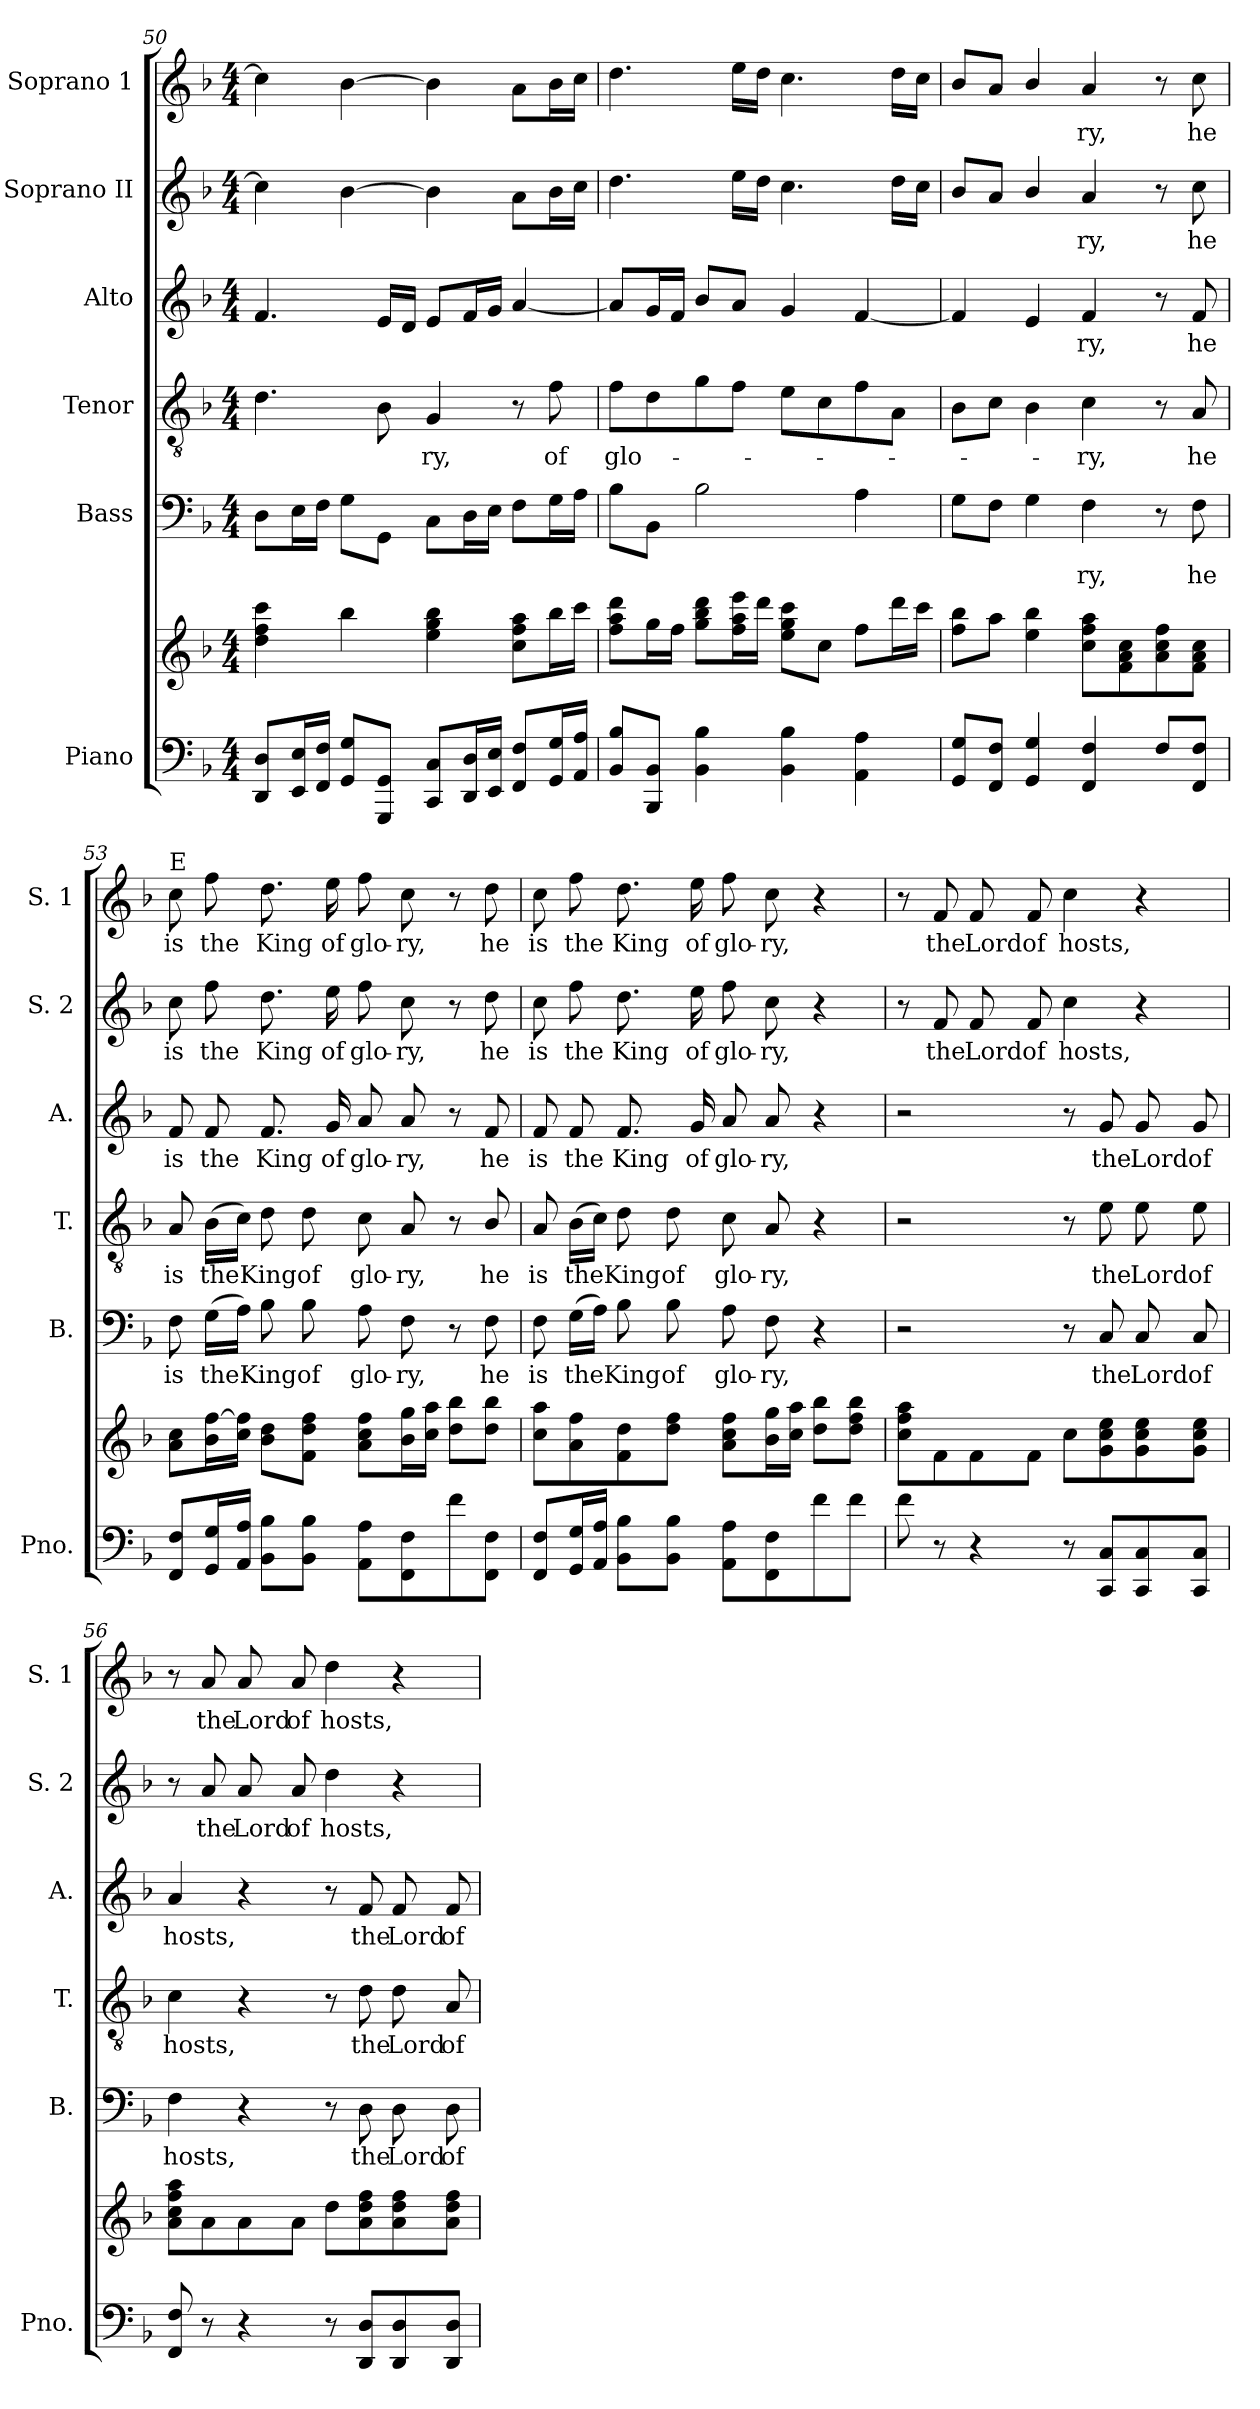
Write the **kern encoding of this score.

**kern	**kern	**kern	**text	**kern	**text	**kern	**text	**kern	**text	**kern	**text
*part6	*part6	*part5	*part5	*part4	*part4	*part3	*part3	*part2	*part2	*part1	*part1
*staff7	*staff6	*staff5	*staff5	*staff4	*staff4	*staff3	*staff3	*staff2	*staff2	*staff1	*staff1
*I"Piano	*	*I"Bass	*	*I"Tenor	*	*I"Alto	*	*I"Soprano II	*	*I"Soprano 1	*
*I'Pno.	*	*I'B.	*	*I'T.	*	*I'A.	*	*I'S. 2	*	*I'S. 1	*
!!LO:PB:g=z
*clefF4	*clefG2	*clefF4	*	*clefGv2	*	*clefG2	*	*clefG2	*	*clefG2	*
*k[b-]	*k[b-]	*k[b-]	*	*k[b-]	*	*k[b-]	*	*k[b-]	*	*k[b-]	*
*M4/4	*M4/4	*M4/4	*	*M4/4	*	*M4/4	*	*M4/4	*	*M4/4	*
=50	=50	=50	=50	=50	=50	=50	=50	=50	=50	=50	=50
8DD/ 8D/L	4dd\ 4ff\ 4ccc\	8D\L	.	4.d\	.	4.f/	.	4cc\]	.	4cc\]	.
16EE/ 16E/L	.	16E\L	.	.	.	.	.	.	.	.	.
16FF/ 16F/JJ	.	16F\JJ	.	.	.	.	.	.	.	.	.
8GG/ 8G/L	4bb-\	8G\L	.	.	.	.	.	[4b-\	.	[4b-\	.
8GGG/ 8GG/J	.	8GG\J	.	8B-\	.	16e/LL	.	.	.	.	.
.	.	.	.	.	.	16d/JJ	.	.	.	.	.
!	!	!	!	!	!LO:LY:b	!	!	!	!	!	!
8CC/ 8C/L	4ee\ 4gg\ 4bb-\	8C\L	.	4G/	-ry,	8e/L	.	4b-\]	.	4b-\]	.
16DD/ 16D/L	.	16D\L	.	.	.	16f/L	.	.	.	.	.
16EE/ 16E/JJ	.	16E\JJ	.	.	.	16g/JJ	.	.	.	.	.
8FF/ 8F/L	8cc\ 8ff\ 8aa\L	8F\L	.	8r	.	[4a/	.	8a\L	.	8a\L	.
!	!	!	!	!	!LO:LY:b	!	!	!	!	!	!
16GG/ 16G/L	16bb-\L	16G\L	.	8f\	of	.	.	16b-\L	.	16b-\L	.
16AA/ 16A/JJ	16ccc\JJ	16A\JJ	.	.	.	.	.	16cc\JJ	.	16cc\JJ	.
=51	=51	=51	=51	=51	=51	=51	=51	=51	=51	=51	=51
!	!	!	!	!	!LO:LY:b	!	!	!	!	!	!
8BB-/ 8B-/L	8ff\ 8aa\ 8ddd\L	8B-\L	.	8f\L	glo-	8a/L]	.	4.dd\	.	4.dd\	.
8BBB-/ 8BB-/J	16gg\L	8BB-\J	.	8d\	.	16g/L	.	.	.	.	.
.	16ff\JJ	.	.	.	.	16f/JJ	.	.	.	.	.
4BB-\ 4B-\	8gg\ 8bb-\ 8ddd\L	2B-\	.	8g\	.	8b-/L	.	.	.	.	.
.	16ff\ 16aa\ 16eee\L	.	.	8f\J	.	8a/J	.	16ee\LL	.	16ee\LL	.
.	16ddd\JJ	.	.	.	.	.	.	16dd\JJ	.	16dd\JJ	.
4BB-\ 4B-\	8ee\ 8gg\ 8ccc\L	.	.	8e\L	.	4g/	.	4.cc\	.	4.cc\	.
.	8cc\J	.	.	8c\	.	.	.	.	.	.	.
4AA\ 4A\	8ff\L	4A\	.	8f\	.	[4f/	.	.	.	.	.
.	16ddd\L	.	.	8A\J	.	.	.	16dd\LL	.	16dd\LL	.
.	16ccc\JJ	.	.	.	.	.	.	16cc\JJ	.	16cc\JJ	.
=52	=52	=52	=52	=52	=52	=52	=52	=52	=52	=52	=52
8GG/ 8G/L	8ff\ 8bb-\L	8G\L	.	8B-\L	.	4f/]	.	8b-/L	.	8b-/L	.
8FF/ 8F/J	8aa\J	8F\J	.	8c\J	.	.	.	8a/J	.	8a/J	.
4GG/ 4G/	4ee\ 4bb-\	4G\	.	4B-\	.	4e/	.	4b-/	.	4b-/	.
!	!	!	!LO:LY:b	!	!LO:LY:b	!	!LO:LY:b	!	!LO:LY:b	!	!LO:LY:b
4FF/ 4F/	8cc\ 8ff\ 8aa\L	4F\	-ry,	4c\	-ry,	4f/	-ry,	4a/	-ry,	4a/	-ry,
.	8f\ 8a\ 8cc\	.	.	.	.	.	.	.	.	.	.
8F/L	8a\ 8cc\ 8ff\	8r	.	8r	.	8r	.	8r	.	8r	.
!	!	!	!LO:LY:b	!	!LO:LY:b	!	!LO:LY:b	!	!LO:LY:b	!	!LO:LY:b
8FF/ 8F/J	8f\ 8a\ 8cc\J	8F\	he	8A/	he	8f/	he	8cc\	he	8cc\	he
!!LO:PB:g=z
=53	=53	=53	=53	=53	=53	=53	=53	=53	=53	=53	=53
!	!	!	!	!	!	!	!	!	!	!LO:TX:a:t=E	!
!	!	!	!LO:LY:b	!	!LO:LY:b	!	!LO:LY:b	!	!LO:LY:b	!	!LO:LY:b
8FF/ 8F/L	8a\ 8cc\L	8F\	is	8A/	is	8f/	is	8cc\	is	8cc\	is
!	!	!	!LO:LY:b	!	!LO:LY:b	!	!LO:LY:b	!	!LO:LY:b	!	!LO:LY:b
16GG/ 16G/L	16b-\ [16ff\L	(>16G\LL	the	(>16B-\LL	the	8f/	the	8ff\	the	8ff\	the
16AA/ 16A/JJ	16cc\ 16ff\]JJ	16A\JJ)	.	16c\JJ)	.	.	.	.	.	.	.
!	!	!	!LO:LY:b	!	!LO:LY:b	!	!LO:LY:b	!	!LO:LY:b	!	!LO:LY:b
8BB-\ 8B-\L	8b-\ 8dd\L	8B-\	King	8d\	King	8.f/	King	8.dd\	King	8.dd\	King
!	!	!	!LO:LY:b	!	!LO:LY:b	!	!	!	!	!	!
8BB-\ 8B-\J	8f\ 8dd\ 8ff\J	8B-\	of	8d\	of	.	.	.	.	.	.
!	!	!	!	!	!	!	!LO:LY:b	!	!LO:LY:b	!	!LO:LY:b
.	.	.	.	.	.	16g/	of	16ee\	of	16ee\	of
!	!	!	!LO:LY:b	!	!LO:LY:b	!	!LO:LY:b	!	!LO:LY:b	!	!LO:LY:b
8AA\ 8A\L	8a\ 8cc\ 8ff\L	8A\	glo-	8c\	glo-	8a/	glo-	8ff\	glo-	8ff\	glo-
!	!	!	!LO:LY:b	!	!LO:LY:b	!	!LO:LY:b	!	!LO:LY:b	!	!LO:LY:b
8FF\ 8F\	16b-\ 16gg\L	8F\	-ry,	8A/	-ry,	8a/	-ry,	8cc\	-ry,	8cc\	-ry,
.	16cc\ 16aa\JJ	.	.	.	.	.	.	.	.	.	.
8f\	8dd\ 8bb-\L	8r	.	8r	.	8r	.	8r	.	8r	.
!	!	!	!LO:LY:b	!	!LO:LY:b	!	!LO:LY:b	!	!LO:LY:b	!	!LO:LY:b
8FF\ 8F\J	8dd\ 8bb-\J	8F\	he	8B-/	he	8f/	he	8dd\	he	8dd\	he
=54	=54	=54	=54	=54	=54	=54	=54	=54	=54	=54	=54
!	!	!	!LO:LY:b	!	!LO:LY:b	!	!LO:LY:b	!	!LO:LY:b	!	!LO:LY:b
8FF/ 8F/L	8cc\ 8aa\L	8F\	is	8A/	is	8f/	is	8cc\	is	8cc\	is
!	!	!	!LO:LY:b	!	!LO:LY:b	!	!LO:LY:b	!	!LO:LY:b	!	!LO:LY:b
16GG/ 16G/L	8a\ 8ff\	(>16G\LL	the	(>16B-\LL	the	8f/	the	8ff\	the	8ff\	the
16AA/ 16A/JJ	.	16A\JJ)	.	16c\JJ)	.	.	.	.	.	.	.
!	!	!	!LO:LY:b	!	!LO:LY:b	!	!LO:LY:b	!	!LO:LY:b	!	!LO:LY:b
8BB-\ 8B-\L	8f\ 8dd\	8B-\	King	8d\	King	8.f/	King	8.dd\	King	8.dd\	King
!	!	!	!LO:LY:b	!	!LO:LY:b	!	!	!	!	!	!
8BB-\ 8B-\J	8dd\ 8ff\J	8B-\	of	8d\	of	.	.	.	.	.	.
!	!	!	!	!	!	!	!LO:LY:b	!	!LO:LY:b	!	!LO:LY:b
.	.	.	.	.	.	16g/	of	16ee\	of	16ee\	of
!	!	!	!LO:LY:b	!	!LO:LY:b	!	!LO:LY:b	!	!LO:LY:b	!	!LO:LY:b
8AA\ 8A\L	8a\ 8cc\ 8ff\L	8A\	glo-	8c\	glo-	8a/	glo-	8ff\	glo-	8ff\	glo-
!	!	!	!LO:LY:b	!	!LO:LY:b	!	!LO:LY:b	!	!LO:LY:b	!	!LO:LY:b
8FF\ 8F\	16b-\ 16gg\L	8F\	-ry,	8A/	-ry,	8a/	-ry,	8cc\	-ry,	8cc\	-ry,
.	16cc\ 16aa\JJ	.	.	.	.	.	.	.	.	.	.
8f\	8dd\ 8bb-\L	4r	.	4r	.	4r	.	4r	.	4r	.
8f\J	8dd\ 8ff\ 8bb-\J	.	.	.	.	.	.	.	.	.	.
!!LO:PB:g=z
=55	=55	=55	=55	=55	=55	=55	=55	=55	=55	=55	=55
8f\	8cc\ 8ff\ 8aa\L	2r	.	2r	.	2r	.	8r	.	8r	.
!	!	!	!	!	!	!	!	!	!LO:LY:b	!	!LO:LY:b
8r	8f\	.	.	.	.	.	.	8f/	the	8f/	the
!	!	!	!	!	!	!	!	!	!LO:LY:b	!	!LO:LY:b
4r	8f\	.	.	.	.	.	.	8f/	Lord	8f/	Lord
!	!	!	!	!	!	!	!	!	!LO:LY:b	!	!LO:LY:b
.	8f\J	.	.	.	.	.	.	8f/	of	8f/	of
!	!	!	!	!	!	!	!	!	!LO:LY:b	!	!LO:LY:b
8r	8cc\L	8r	.	8r	.	8r	.	4cc\	hosts,	4cc\	hosts,
!	!	!	!LO:LY:b	!	!LO:LY:b	!	!LO:LY:b	!	!	!	!
8CC/ 8C/L	8g\ 8cc\ 8ee\	8C/	the	8e\	the	8g/	the	.	.	.	.
!	!	!	!LO:LY:b	!	!LO:LY:b	!	!LO:LY:b	!	!	!	!
8CC/ 8C/	8g\ 8cc\ 8ee\	8C/	Lord	8e\	Lord	8g/	Lord	4r	.	4r	.
!	!	!	!LO:LY:b	!	!LO:LY:b	!	!LO:LY:b	!	!	!	!
8CC/ 8C/J	8g\ 8cc\ 8ee\J	8C/	of	8e\	of	8g/	of	.	.	.	.
=56	=56	=56	=56	=56	=56	=56	=56	=56	=56	=56	=56
!	!	!	!LO:LY:b	!	!LO:LY:b	!	!LO:LY:b	!	!	!	!
8FF/ 8F/	8a\ 8cc\ 8ff\ 8aa\L	4F\	hosts,	4c\	hosts,	4a/	hosts,	8r	.	8r	.
!	!	!	!	!	!	!	!	!	!LO:LY:b	!	!LO:LY:b
8r	8a\	.	.	.	.	.	.	8a/	the	8a/	the
!	!	!	!	!	!	!	!	!	!LO:LY:b	!	!LO:LY:b
4r	8a\	4r	.	4r	.	4r	.	8a/	Lord	8a/	Lord
!	!	!	!	!	!	!	!	!	!LO:LY:b	!	!LO:LY:b
.	8a\J	.	.	.	.	.	.	8a/	of	8a/	of
!	!	!	!	!	!	!	!	!	!LO:LY:b	!	!LO:LY:b
8r	8dd\L	8r	.	8r	.	8r	.	4dd\	hosts,	4dd\	hosts,
!	!	!	!LO:LY:b	!	!LO:LY:b	!	!LO:LY:b	!	!	!	!
8DD/ 8D/L	8a\ 8dd\ 8ff\	8D\	the	8d\	the	8f/	the	.	.	.	.
!	!	!	!LO:LY:b	!	!LO:LY:b	!	!LO:LY:b	!	!	!	!
8DD/ 8D/	8a\ 8dd\ 8ff\	8D\	Lord	8d\	Lord	8f/	Lord	4r	.	4r	.
!	!	!	!LO:LY:b	!	!LO:LY:b	!	!LO:LY:b	!	!	!	!
8DD/ 8D/J	8a\ 8dd\ 8ff\J	8D\	of	8A/	of	8f/	of	.	.	.	.
=	=	=	=	=	=	=	=	=	=	=	=
*-	*-	*-	*-	*-	*-	*-	*-	*-	*-	*-	*-
